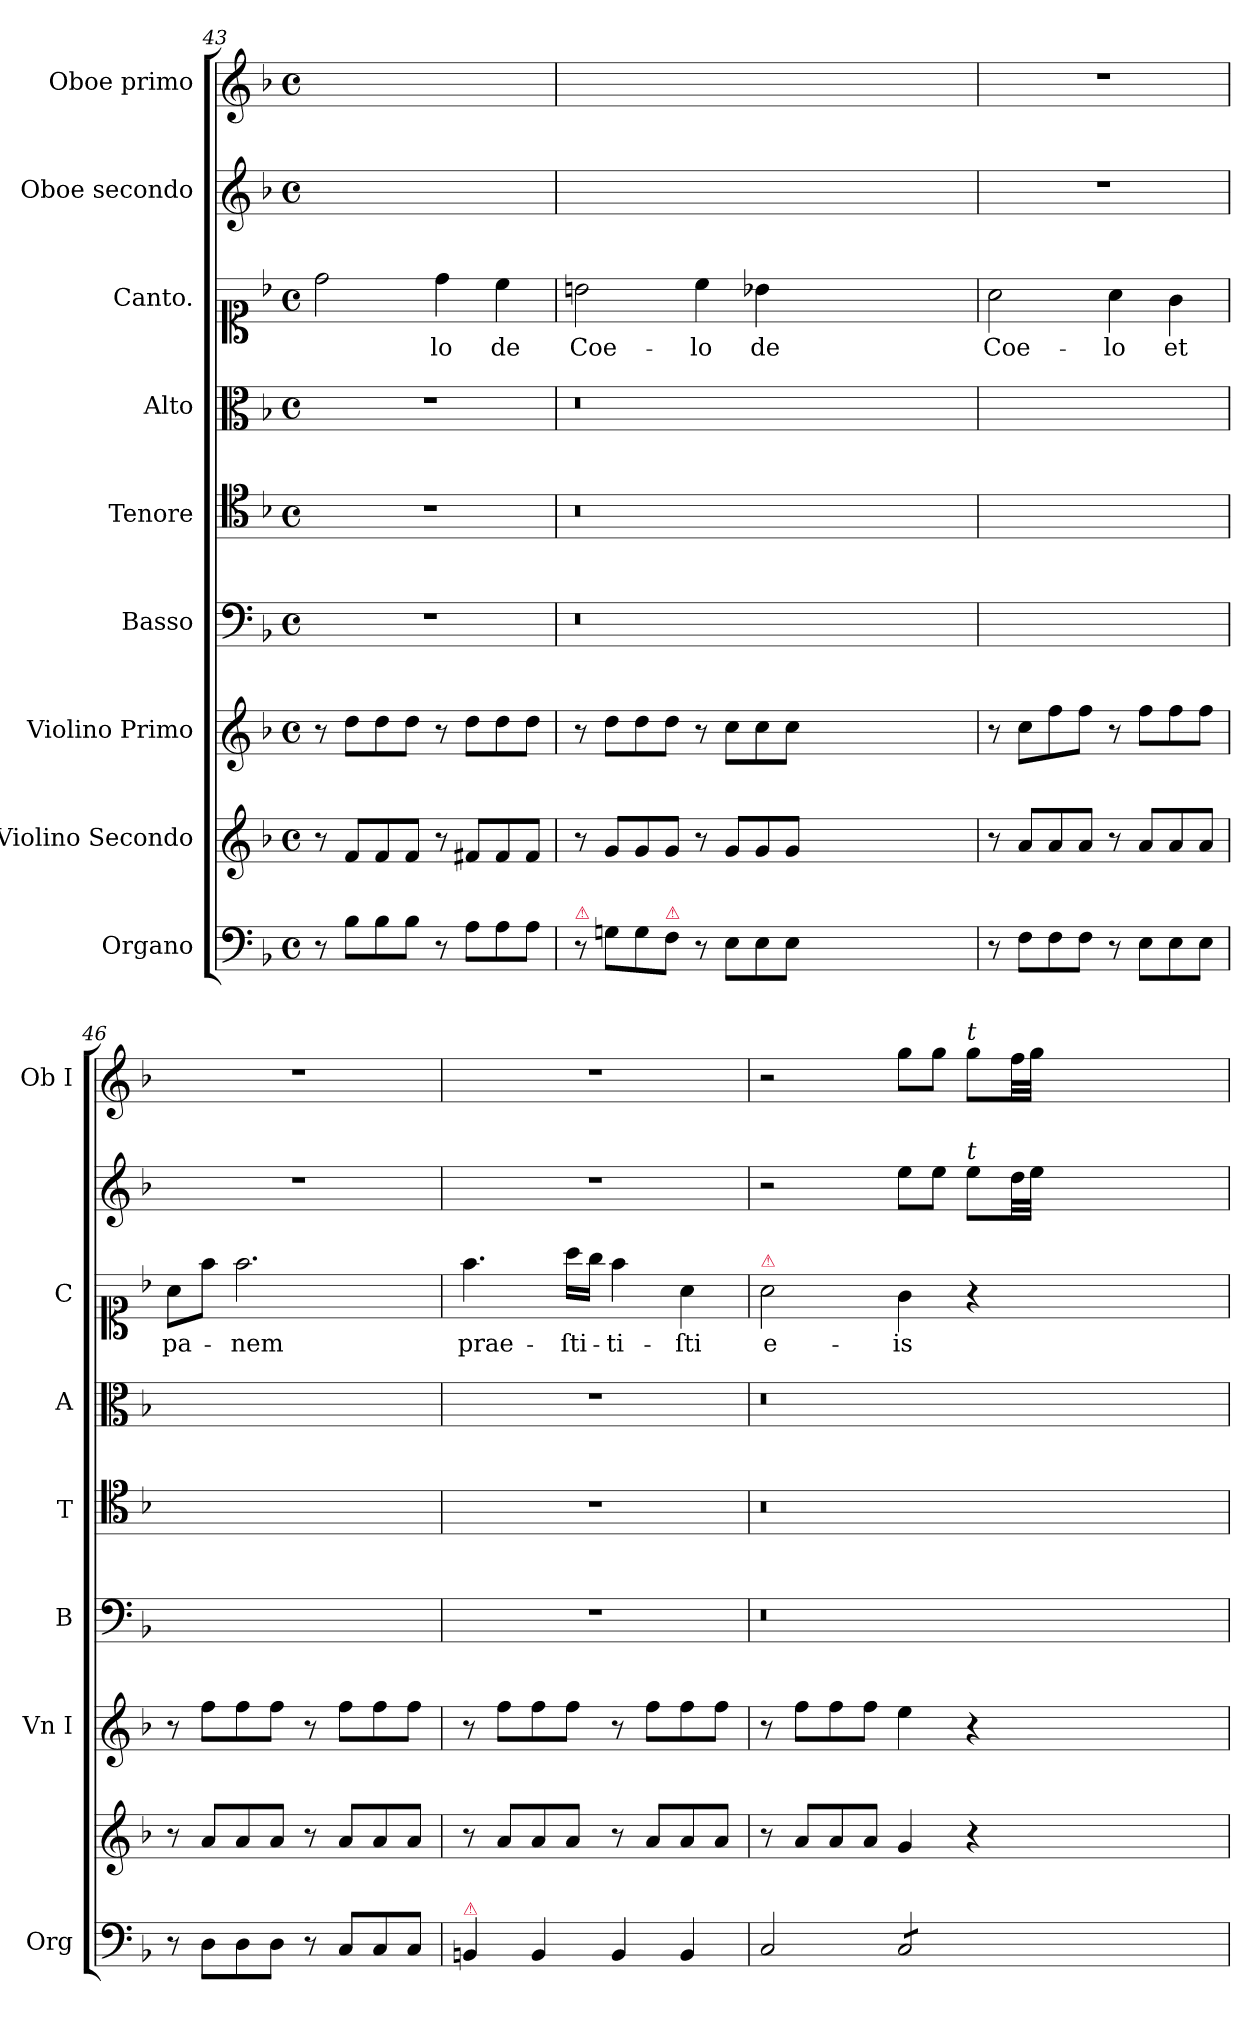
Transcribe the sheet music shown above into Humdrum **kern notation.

**kern	**kern	**kern	**kern	**kern	**kern	**kern	**text	**kern	**kern
*part9	*part8	*part7	*part6	*part5	*part4	*part3	*part3	*part2	*part1
*staff9	*staff8	*staff7	*staff6	*staff5	*staff4	*staff3	*staff3	*staff2	*staff1
*I"Organo	*I"Violino Secondo	*I"Violino Primo	*I"Basso	*I"Tenore	*I"Alto	*I"Canto.	*	*I"Oboe secondo	*I"Oboe primo
*I'Org	*	*I'Vn I	*I'B	*I'T	*I'A	*I'C	*	*	*I'Ob I
*clefF4	*clefG2	*clefG2	*clefF4	*clefC4	*clefC3	*clefC1	*	*clefG2	*clefG2
*k[b-]	*k[b-]	*k[b-]	*k[b-]	*k[b-]	*k[b-]	*k[b-]	*	*k[b-]	*k[b-]
*d:	*d:	*d:	*d:	*d:	*d:	*d:	*	*d:	*d:
*M4/4	*M4/4	*M4/4	*M4/4	*M4/4	*M4/4	*M4/4	*	*M4/4	*M4/4
*met(c)	*met(c)	*met(c)	*met(c)	*met(c)	*met(c)	*met(c)	*	*met(c)	*met(c)
=43	=43	=43	=43	=43	=43	=43	=43	=43	=43
8r	8r	8r	1r	1r	1r	2dd\	.	1ryy	1ryy
8B-\L	8f/L	8dd\L	.	.	.	.	.	.	.
8B-\	8f/	8dd\	.	.	.	.	.	.	.
8B-\J	8f/J	8dd\J	.	.	.	.	.	.	.
8r	8r	8r	.	.	.	4dd\	-lo	.	.
8A\L	8f#X/L	8dd\L	.	.	.	.	.	.	.
8A\	8f#/	8dd\	.	.	.	4cc\	de	.	.
8A\J	8f#/J	8dd\J	.	.	.	.	.	.	.
=44	=44	=44	=44	=44	=44	=44	=44	=44	=44
!LO:TX:a:color=crimson:t=⚠	!	!	!	!	!	!	!	!	!
8r	8r	8r	0.r	0.r	0.r	2bn\	Coe-	0.ryy	0.ryy
8Gn\L	8g/L	8dd\L	.	.	.	.	.	.	.
8G\	8g/	8dd\	.	.	.	.	.	.	.
!LO:TX:a:color=crimson:t=⚠	!	!	!	!	!	!	!	!	!
8F\J	8g/J	8dd\J	.	.	.	.	.	.	.
8r	8r	8r	.	.	.	4cc\	-lo	.	.
8E\L	8g/L	8cc\L	.	.	.	.	.	.	.
8E\	8g/	8cc\	.	.	.	4b-X\	de	.	.
8E\J	8g/J	8cc\J	.	.	.	.	.	.	.
0ryy	0ryy	0ryy	.	.	.	0ryy	.	.	.
=45	=45	=45	=45	=45	=45	=45	=45	=45	=45
8r	8r	8r	1ryy	1ryy	1ryy	2a\	Coe-	1r	1r
8F\L	8a/L	8cc\L	.	.	.	.	.	.	.
8F\	8a/	8ff\	.	.	.	.	.	.	.
8F\J	8a/J	8ff\J	.	.	.	.	.	.	.
8r	8r	8r	.	.	.	4a\	-lo	.	.
8E\L	8a/L	8ff\L	.	.	.	.	.	.	.
8E\	8a/	8ff\	.	.	.	4g\	et	.	.
8E\J	8a/J	8ff\J	.	.	.	.	.	.	.
=46	=46	=46	=46	=46	=46	=46	=46	=46	=46
8r	8r	8r	1ryy	1ryy	1ryy	8a\L	pa-	1r	1r
8D\L	8a/L	8ff\L	.	.	.	8ff\J	.	.	.
8D\	8a/	8ff\	.	.	.	2.ff\	-nem	.	.
8D\J	8a/J	8ff\J	.	.	.	.	.	.	.
8r	8r	8r	.	.	.	.	.	.	.
8C/L	8a/L	8ff\L	.	.	.	.	.	.	.
8C/	8a/	8ff\	.	.	.	.	.	.	.
8C/J	8a/J	8ff\J	.	.	.	.	.	.	.
=47	=47	=47	=47	=47	=47	=47	=47	=47	=47
!LO:TX:a:color=crimson:t=⚠	!	!	!	!	!	!	!	!	!
4BBn/	8r	8r	1r	1r	1r	4.ff\	prae-	1r	1r
.	8a/L	8ff\L	.	.	.	.	.	.	.
4BB/	8a/	8ff\	.	.	.	.	.	.	.
.	8a/J	8ff\J	.	.	.	16aa\LL	-ſti-	.	.
.	.	.	.	.	.	16gg\JJ	.	.	.
4BB/	8r	8r	.	.	.	4ff\	-ti-	.	.
.	8a/L	8ff\L	.	.	.	.	.	.	.
4BB/	8a/	8ff\	.	.	.	4a\	-ſti	.	.
.	8a/J	8ff\J	.	.	.	.	.	.	.
=48	=48	=48	=48	=48	=48	=48	=48	=48	=48
!	!	!	!	!	!	!LO:TX:a:color=crimson:t=⚠	!	!	!
2C/	8r	8r	0.r	0.r	0.r	2a\	e-	2r	2r
.	8a/L	8ff\L	.	.	.	.	.	.	.
.	8a/	8ff\	.	.	.	.	.	.	.
.	8a/J	8ff\J	.	.	.	.	.	.	.
*tremolo	*	*	*	*	*	*	*	*	*
8C/L	4g/	4ee\	.	.	.	4g\	-is	8ee\L	8gg\L
8C/	.	.	.	.	.	.	.	8ee\J	8gg\J
!	!	!	!	!	!	!	!	!	!LO:TX:a:i:t=t
!	!	!	!	!	!	!	!	!LO:TX:a:i:t=t	!
!	!	!	!	!	!	!	!	!LO:N:vis=8	!LO:N:vis=8
8C/	4r	4r	.	.	.	4r	.	8.ee\L	8.gg\L
8C/J	.	.	.	.	.	.	.	.	.
*Xtremolo	*	*	*	*	*	*	*	*	*
.	.	.	.	.	.	.	.	32dd\LL	32ff\LL
.	.	.	.	.	.	.	.	32ee\JJJ	32gg\JJJ
0ryy	0ryy	0ryy	.	.	.	0ryy	.	0ryy	0ryy
=	=	=	=	=	=	=	=	=	=
*-	*-	*-	*-	*-	*-	*-	*-	*-	*-
